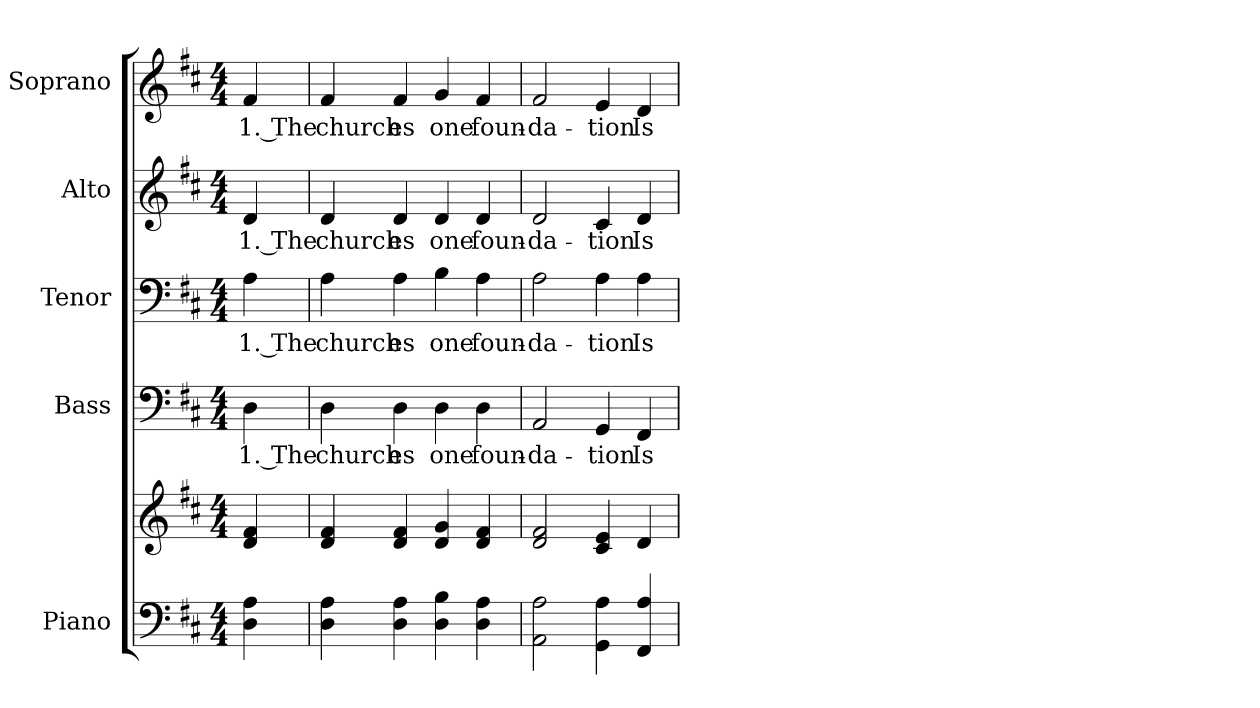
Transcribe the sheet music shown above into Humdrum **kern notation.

**kern	**kern	**kern	**text	**kern	**text	**kern	**text	**kern	**text
*part5	*part5	*part4	*part4	*part3	*part3	*part2	*part2	*part1	*part1
*staff6	*staff5	*staff4	*staff4	*staff3	*staff3	*staff2	*staff2	*staff1	*staff1
*I"Piano	*	*I"Bass	*	*I"Tenor	*	*I"Alto	*	*I"Soprano	*
*I'Pno.	*	*I'B.	*	*I'T.	*	*I'A.	*	*I'S.	*
!!LO:PB:g=z
*clefF4	*clefG2	*clefF4	*	*clefF4	*	*clefG2	*	*clefG2	*
*k[f#c#]	*k[f#c#]	*k[f#c#]	*	*k[f#c#]	*	*k[f#c#]	*	*k[f#c#]	*
*D:	*D:	*D:	*	*D:	*	*D:	*	*D:	*
*M4/4	*M4/4	*M4/4	*	*M4/4	*	*M4/4	*	*M4/4	*
*MM135	*MM135	*MM135	*	*MM135	*	*MM135	*	*MM135	*
=	=	=	=	=	=	=	=	=	=
!	!	!	!LO:LY:b:color=#000000	!	!	!	!	!	!
!	!	!	!	!	!LO:LY:b:color=#000000	!	!	!	!
!	!	!	!	!	!	!	!LO:LY:b:color=#000000	!	!
!	!	!	!	!	!	!	!	!	!LO:LY:b:color=#000000
4Di\ 4Ai	4di/ 4f#i	4Di\	1. The	4Ai\	1. The	4di/	1. The	4f#i/	1. The
=1	=1	=1	=1	=1	=1	=1	=1	=1	=1
!	!	!	!LO:LY:b:color=#000000	!	!	!	!	!	!
!	!	!	!	!	!LO:LY:b:color=#000000	!	!	!	!
!	!	!	!	!	!	!	!LO:LY:b:color=#000000	!	!
!	!	!	!	!	!	!	!	!	!LO:LY:b:color=#000000
4Di\ 4Ai	4di/ 4f#i	4Di\	church	4Ai\	church	4di/	church	4f#i/	church
!	!	!	!LO:LY:b:color=#000000	!	!	!	!	!	!
!	!	!	!	!	!LO:LY:b:color=#000000	!	!	!	!
!	!	!	!	!	!	!	!LO:LY:b:color=#000000	!	!
!	!	!	!	!	!	!	!	!	!LO:LY:b:color=#000000
4Di\ 4Ai	4di/ 4f#i	4Di\	es	4Ai\	es	4di/	es	4f#i/	es
!	!	!	!LO:LY:b:color=#000000	!	!	!	!	!	!
!	!	!	!	!	!LO:LY:b:color=#000000	!	!	!	!
!	!	!	!	!	!	!	!LO:LY:b:color=#000000	!	!
!	!	!	!	!	!	!	!	!	!LO:LY:b:color=#000000
4Di\ 4Bi	4di/ 4gi	4Di\	one	4Bi\	one	4di/	one	4gi/	one
!	!	!	!LO:LY:b:color=#000000	!	!	!	!	!	!
!	!	!	!	!	!LO:LY:b:color=#000000	!	!	!	!
!	!	!	!	!	!	!	!LO:LY:b:color=#000000	!	!
!	!	!	!	!	!	!	!	!	!LO:LY:b:color=#000000
4Di\ 4Ai	4di/ 4f#i	4Di\	foun-	4Ai\	foun-	4di/	foun-	4f#i/	foun-
=2	=2	=2	=2	=2	=2	=2	=2	=2	=2
!	!	!	!LO:LY:b:color=#000000	!	!	!	!	!	!
!	!	!	!	!	!LO:LY:b:color=#000000	!	!	!	!
!	!	!	!	!	!	!	!LO:LY:b:color=#000000	!	!
!	!	!	!	!	!	!	!	!	!LO:LY:b:color=#000000
2AAi\ 2Ai	2di/ 2f#i	2AAi/	-da-	2Ai\	-da-	2di/	-da-	2f#i/	-da-
!	!	!	!LO:LY:b:color=#000000	!	!	!	!	!	!
!	!	!	!	!	!LO:LY:b:color=#000000	!	!	!	!
!	!	!	!	!	!	!	!LO:LY:b:color=#000000	!	!
!	!	!	!	!	!	!	!	!	!LO:LY:b:color=#000000
4GGi\ 4Ai	4c#i/ 4ei	4GGi/	-tion	4Ai\	-tion	4c#i/	-tion	4ei/	-tion
!	!	!	!LO:LY:b:color=#000000	!	!	!	!	!	!
!	!	!	!	!	!LO:LY:b:color=#000000	!	!	!	!
!	!	!	!	!	!	!	!LO:LY:b:color=#000000	!	!
!	!	!	!	!	!	!	!	!	!LO:LY:b:color=#000000
4FF#i/ 4Ai	4di/	4FF#i/	Is	4Ai\	Is	4di/	Is	4di/	Is
=	=	=	=	=	=	=	=	=	=
*-	*-	*-	*-	*-	*-	*-	*-	*-	*-
